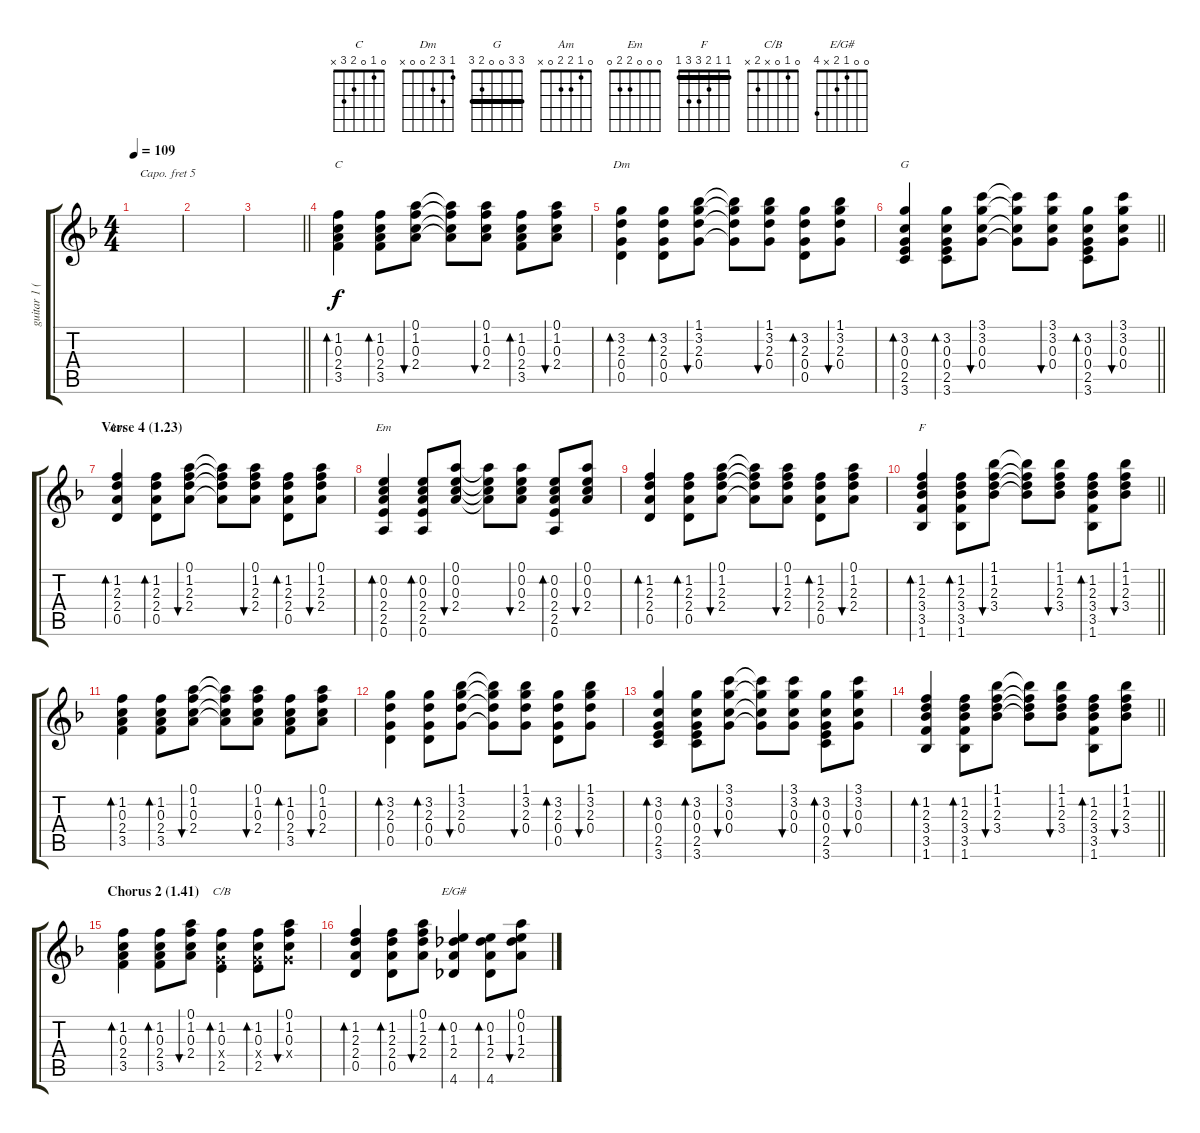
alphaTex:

\track ("guitar 1 (c 5th)" "guitar 1 (") {instrument electricguitarjazz}
\staff {score tabs}
\capo 5
\tuning (E4 B3 G3 D3 A2 E2) {hide}
\chord ("C" 0 1 0 2 3 x)
\chord ("Dm" 1 3 2 0 0 x)
\chord ("G" 3 3 0 0 2 3) {barre 3}
\chord ("Am" 0 1 2 2 0 x)
\chord ("Em" 0 0 0 2 2 0)
\chord ("F" 1 1 2 3 3 1) {barre 1}
\chord ("C/B" 0 1 0 x 2 x)
\chord ("E/G#" 0 0 1 2 x 4)
\ts (4 4)
\tempo 109
\clef g2
\ks f
|
|
\barLineRight lightlight
|
(1.2 0.3 2.4 3.5).4{bd 30 ch "C"} (1.2 0.3 2.4 3.5).8{bd 30} (0.1 1.2 0.3 2.4).8{bu 30} (0.1{t} 1.2{t} 0.3{t} 2.4{t}).8 (0.1 1.2 0.3 2.4).8{bu 30} (1.2 0.3 2.4 3.5).8{bd 30} (0.1 1.2 0.3 2.4).8{bu 30} |
(3.2 2.3 0.4 0.5).4{bd 30 ch "Dm"} (3.2 2.3 0.4 0.5).8{bd 30} (1.1 3.2 2.3 0.4).8{bu 30} (1.1{t} 3.2{t} 2.3{t} 0.4{t}).8 (1.1 3.2 2.3 0.4).8{bu 30} (3.2 2.3 0.4 0.5).8{bd 30} (1.1 3.2 2.3 0.4).8{bu 30} |
\barLineRight lightlight
(3.2 0.3 0.4 2.5 3.6).4{bd 30 ch "G"} (3.2 0.3 0.4 2.5 3.6).8{bd 30} (3.1 3.2 0.3 0.4).8{bu 30} (3.1{t} 3.2{t} 0.3{t} 0.4{t}).8 (3.1 3.2 0.3 0.4).8{bu 30} (3.2 0.3 0.4 2.5 3.6).8{bd 30} (3.1 3.2 0.3 0.4).8{bu 30} |
\section ("" "Verse 4 (1.23)")
(1.2 2.3 2.4 0.5).4{bd 30 ch "Am"} (1.2 2.3 2.4 0.5).8{bd 30} (0.1 1.2 2.3 2.4).8{bu 30} (0.1{t} 1.2{t} 2.3{t} 2.4{t}).8 (0.1 1.2 2.3 2.4).8{bu 30} (1.2 2.3 2.4 0.5).8{bd 30} (0.1 1.2 2.3 2.4).8{bu 30} |
(0.2 0.3 2.4 2.5 0.6).4{bd 30 ch "Em"} (0.2 0.3 2.4 2.5 0.6).8{bd 30} (0.1 0.2 0.3 2.4).8{bu 30} (0.1{t} 0.2{t} 0.3{t} 2.4{t}).8 (0.1 0.2 0.3 2.4).8{bu 30} (0.2 0.3 2.4 2.5 0.6).8{bd 30} (0.1 0.2 0.3 2.4).8{bu 30} |
(1.2 2.3 2.4 0.5).4{bd 30} (1.2 2.3 2.4 0.5).8{bd 30} (0.1 1.2 2.3 2.4).8{bu 30} (0.1{t} 1.2{t} 2.3{t} 2.4{t}).8 (0.1 1.2 2.3 2.4).8{bu 30} (1.2 2.3 2.4 0.5).8{bd 30} (0.1 1.2 2.3 2.4).8{bu 30} |
\barLineRight lightlight
(1.2 2.3 3.4 3.5 1.6).4{bd 30 ch "F"} (1.2 2.3 3.4 3.5 1.6).8{bd 30} (1.1 1.2 2.3 3.4).8{bu 30} (1.1{t} 1.2{t} 2.3{t} 3.4{t}).8 (1.1 1.2 2.3 3.4).8{bu 30} (1.2 2.3 3.4 3.5 1.6).8{bd 30} (1.1 1.2 2.3 3.4).8{bu 30} |
(1.2 0.3 2.4 3.5).4{bd 30} (1.2 0.3 2.4 3.5).8{bd 30} (0.1 1.2 0.3 2.4).8{bu 30} (0.1{t} 1.2{t} 0.3{t} 2.4{t}).8 (0.1 1.2 0.3 2.4).8{bu 30} (1.2 0.3 2.4 3.5).8{bd 30} (0.1 1.2 0.3 2.4).8{bu 30} |
(3.2 2.3 0.4 0.5).4{bd 30} (3.2 2.3 0.4 0.5).8{bd 30} (1.1 3.2 2.3 0.4).8{bu 30} (1.1{t} 3.2{t} 2.3{t} 0.4{t}).8 (1.1 3.2 2.3 0.4).8{bu 30} (3.2 2.3 0.4 0.5).8{bd 30} (1.1 3.2 2.3 0.4).8{bu 30} |
(3.2 0.3 0.4 2.5 3.6).4{bd 30} (3.2 0.3 0.4 2.5 3.6).8{bd 30} (3.1 3.2 0.3 0.4).8{bu 30} (3.1{t} 3.2{t} 0.3{t} 0.4{t}).8 (3.1 3.2 0.3 0.4).8{bu 30} (3.2 0.3 0.4 2.5 3.6).8{bd 30} (3.1 3.2 0.3 0.4).8{bu 30} |
\barLineRight lightlight
(1.2 2.3 3.4 3.5 1.6).4{bd 30} (1.2 2.3 3.4 3.5 1.6).8{bd 30} (1.1 1.2 2.3 3.4).8{bu 30} (1.1{t} 1.2{t} 2.3{t} 3.4{t}).8 (1.1 1.2 2.3 3.4).8{bu 30} (1.2 2.3 3.4 3.5 1.6).8{bd 30} (1.1 1.2 2.3 3.4).8{bu 30} |
\section ("" "Chorus 2 (1.41)")
(1.2 0.3 2.4 3.5).4{bd 30} (1.2 0.3 2.4 3.5).8{bd 30} (0.1 1.2 0.3 2.4).8{bu 30} (1.2 0.3 0.4{x} 2.5).4{bd 30 ch "C/B"} (1.2 0.3 0.4{x} 2.5).8{bd 30} (0.1 1.2 0.3 0.4{x}).8{bu 30} |
(1.2 2.3 2.4 0.5).4{bd 30} (1.2 2.3 2.4 0.5).8{bd 30} (0.1 1.2 2.3 2.4).8{bu 30} (0.2 1.3 2.4 4.6).4{bd 30 ch "E/G#"} (0.2 1.3 2.4 4.6).8{bd 30} (0.1 0.2 1.3 2.4).8{bu 30}
